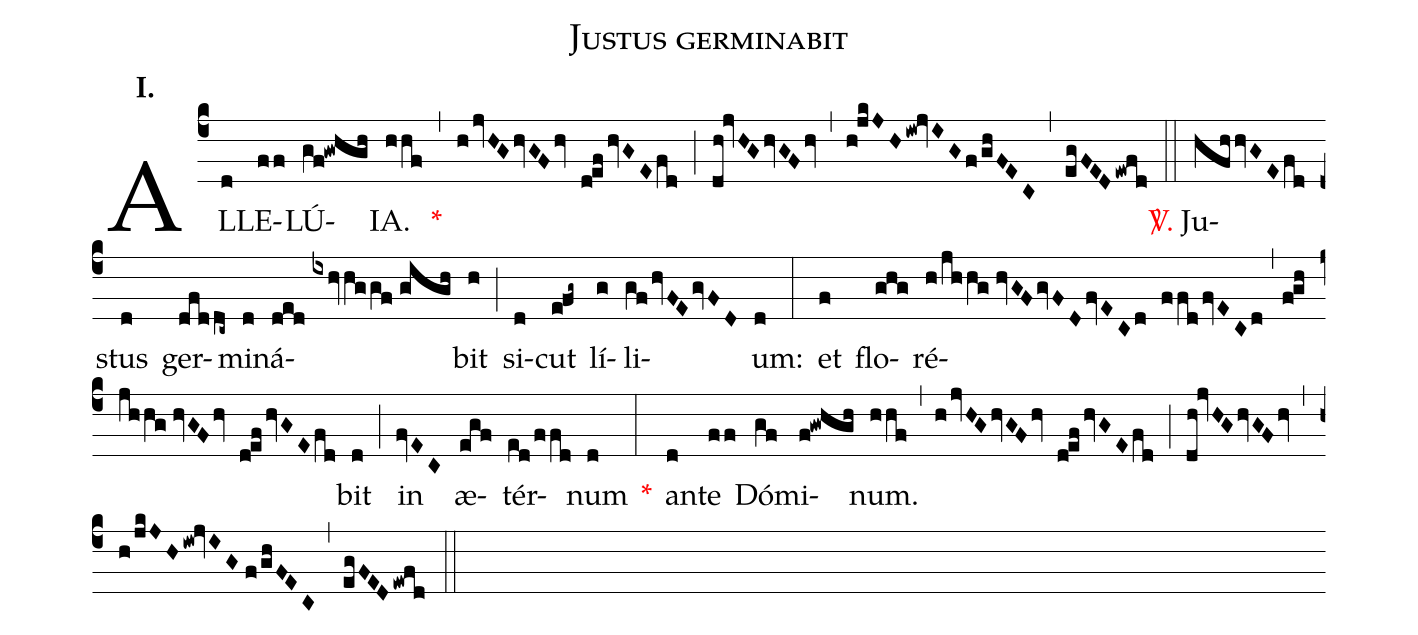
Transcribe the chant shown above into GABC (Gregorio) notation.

name:Justus germinabit;
mode:I.;
office-part:Alleluia;
%%
(c4) AL(d)LE(ff)LÚ(gf!gwhgh)IA.(hhf) <v>\red{*}</v>(,) (hjvHGhvGFhv d!ef/hvGEfd) (;) (dh!jvHGhvGFhv) (,) (h!jkJH/iw!jvIG/f/ghFEC) (,) (egFED/ewfd) (::) <v>\red{\Vbar.}</v> Ju(hfhhvGEfd)stus(d) ger(dfddc~)mi(d)ná(ded//ixhvhggf//gigh)bit(h) (;) si(d)cut(e!fg~) lí(g)li(gf/hvFE/gvFD)um:(d) (:) et(f) flo(ghg)ré(h/jhhg//hvGF/gvFD/fvECd ffd/fvECd,f!gh/jhhg//hvGFhv d!efhvGEfd)bit(d/) (;) in(fvEC) æ(egf)tér(ed/ffd)num(d) <v>\red{*}</v>(:) an(d)te(ff) Dó(gf)mi(f!gwhgh)num.(hhf) (,) (hjvHGhvGFhv d!ef/hvGE/fd) (;) (dh!jvHG/hvGFhv) (,) (h/jkJH/iw!jvIG//f/ghFEC) (,) (egFED/ewfd) (::)
